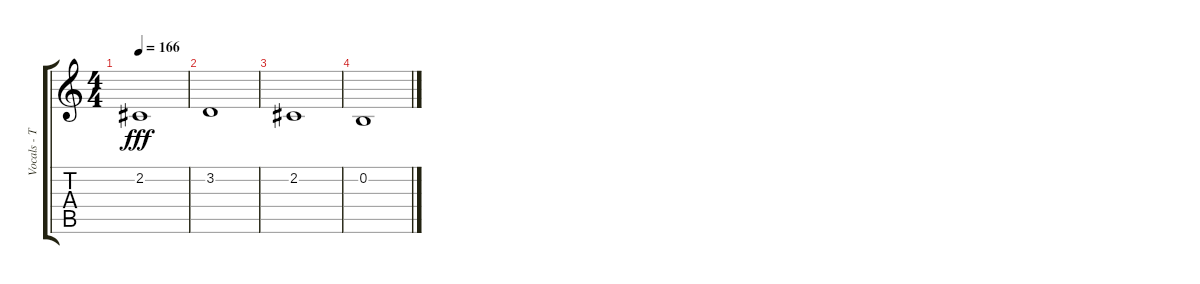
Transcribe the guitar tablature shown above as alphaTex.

\track ("Vocals - Tom DeLonge" "Vocals - T") {instrument lead5charang}
\staff {score tabs}
\tuning (E4 B3 G3 D3 A2 E2) {hide}
\ts (4 4)
\tempo 166
\clef g2
\ks c
2.2.1{dy fff} |
3.2.1 |
2.2.1 |
0.2.1
